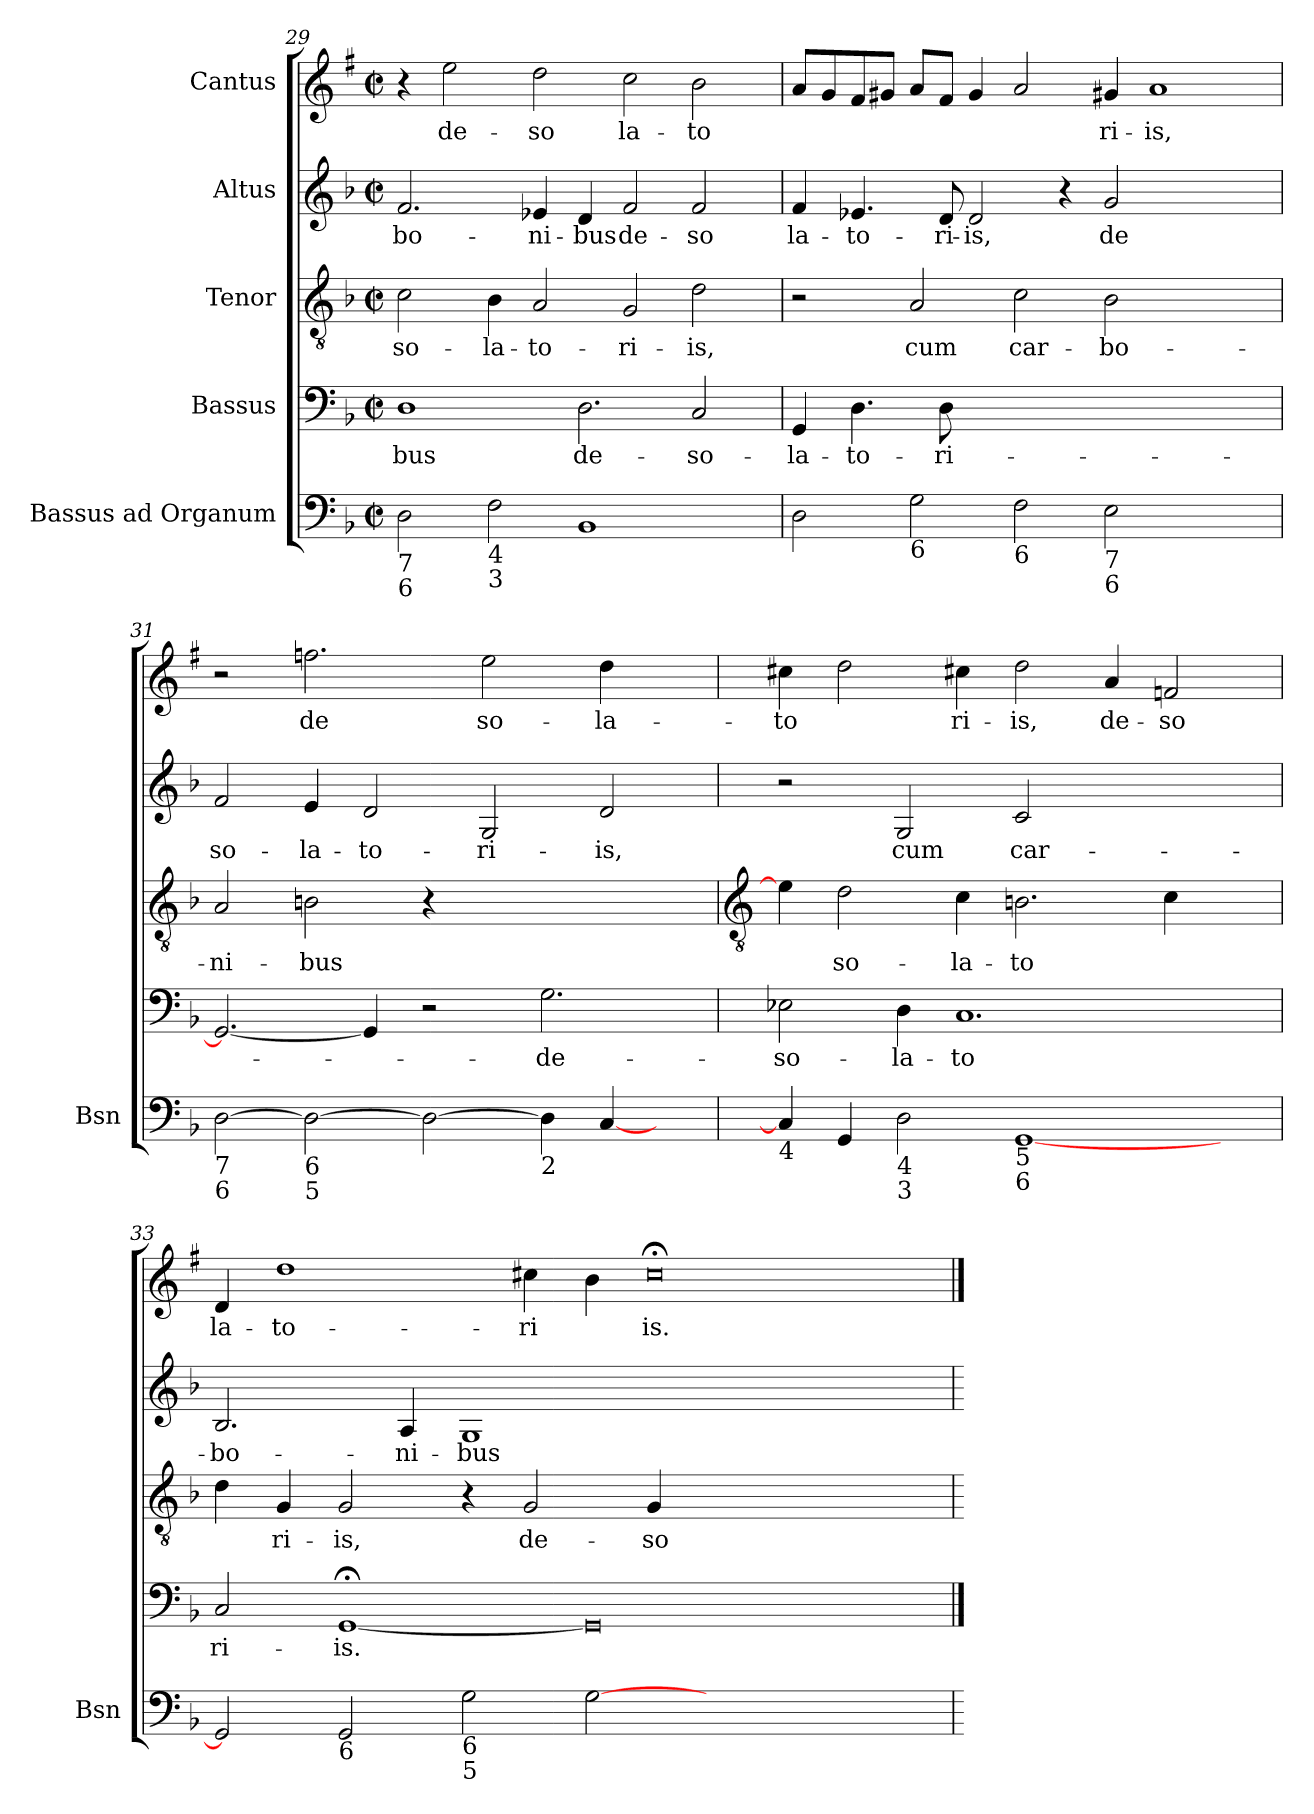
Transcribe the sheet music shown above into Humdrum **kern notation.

**kern	**kern	**text	**kern	**text	**kern	**text	**kern	**text
*part5	*part4	*part4	*part3	*part3	*part2	*part2	*part1	*part1
*staff5	*staff4	*staff4	*staff3	*staff3	*staff2	*staff2	*staff1	*staff1
*I"Bassus ad Organum	*I"Bassus	*	*I"Tenor	*	*I"Altus	*	*I"Cantus	*
*I'Bsn	*	*	*	*	*	*	*	*
*clefF4	*clefF4	*	*clefGv2	*	*clefG2	*	*clefG2	*
*	*	*	*	*	*	*	*ITrd1c2	*
*k[b-]	*k[b-]	*	*k[b-]	*	*k[b-]	*	*k[b-]	*
*F:	*F:	*	*F:	*	*F:	*	*F:	*
*M4/2	*M4/2	*	*M4/2	*	*M4/2	*	*M4/2	*
*met(c|)	*met(c|)	*	*met(c|)	*	*met(c|)	*	*met(c|)	*
=29	=29	=29	=29	=29	=29	=29	=29	=29
!LO:TX:b:t=7	!	!	!	!	!	!	!	!
!LO:TX:b:t=6	!	!	!	!	!	!	!	!
!	!	!LO:LY:b	!	!LO:LY:b	!	!LO:LY:b	!	!
2D	1D	-bus	2c	so-	2.f	-bo-	4r	.
!	!	!	!	!	!	!	!	!LO:LY:b
.	.	.	.	.	.	.	2dd	de-
!LO:TX:b:t=4	!	!	!	!	!	!	!	!
!LO:TX:b:t=3	!	!	!	!	!	!	!	!
!	!	!	!	!LO:LY:b	!	!	!	!
2F	.	.	4B-	-la-	.	.	.	.
!	!	!	!	!LO:LY:b	!	!LO:LY:b	!	!LO:LY:b
.	.	.	2A	-to-	4e-	-ni-	2cc	-so
!	!	!LO:LY:b	!	!	!	!LO:LY:b	!	!
1BB-	2.D	de-	.	.	4d	-bus	.	.
!	!	!	!	!LO:LY:b	!	!LO:LY:b	!	!LO:LY:b
.	.	.	2G	-ri-	2f	de-	2b-	la-
!	!	!LO:LY:b	!	!LO:LY:b	!	!LO:LY:b	!	!LO:LY:b
.	2C	-so-	2d	-is,	2f	-so	2a	-to
4ryy	.	.	.	.	.	.	.	.
=30	=30	=30	=30	=30	=30	=30	=30	=30
!	!	!LO:LY:b	!	!	!	!LO:LY:b	!	!
2D	4GG	-la-	2r	.	4f	la-	8gL	.
.	.	.	.	.	.	.	8f	.
!	!	!LO:LY:b	!	!	!	!LO:LY:b	!	!
.	4.D	-to-	.	.	4.e-X	-to-	8e	.
.	.	.	.	.	.	.	8f#XJ	.
!LO:TX:b:t=6	!	!	!	!	!	!	!	!
!	!	!	!	!LO:LY:b	!	!	!	!
2G	.	.	2A	cum	.	.	8gL	.
!	!	!LO:LY:b	!	!	!	!LO:LY:b	!	!
.	8D	-ri-	.	.	8d	-ri-	8eJ	.
!	!	!LO:LY:b	!	!	!	!LO:LY:b	!	!
.	[1GGyy	-is,	.	.	2d	-is,	4f#	.
!LO:TX:b:t=6	!	!	!	!	!	!	!	!
!	!	!	!	!LO:LY:b	!	!	!	!
2F	.	.	2c	car-	.	.	2g	.
.	.	.	.	.	4r	.	.	.
!LO:TX:b:t=7	!	!	!	!	!	!	!	!
!LO:TX:b:t=6	!	!	!	!	!	!	!	!
!	!	!	!	!LO:LY:b	!	!LO:LY:b	!	!LO:LY:b
2E	.	.	2B-	-bo-	2g	de	4f#X	ri-
!	!	!	!	!	!	!	!	!LO:LY:b
.	1ryy	.	.	.	.	.	1g	-is,
2.ryy	.	.	2.ryy	.	2.ryy	.	.	.
!!LO:LB:g=z
=31	=31	=31	=31	=31	=31	=31	=31	=31
!LO:TX:b:t=7	!	!	!	!	!	!	!	!
!LO:TX:b:t=6	!	!	!	!	!	!	!	!
!	!	!	!	!LO:LY:b	!	!LO:LY:b	!	!
[2D	2.GG_	.	2A	-ni-	2f	so-	2r	.
!LO:TX:b:t=6	!	!	!	!	!	!	!	!
!LO:TX:b:t=5	!	!	!	!	!	!	!	!
!	!	!	!	!LO:LY:b	!	!LO:LY:b	!	!LO:LY:b
2D_	.	.	2Bn	-bus	4e	-la-	2.ee-X	de
!	!	!	!	!	!	!LO:LY:b	!	!
.	4GG]	.	.	.	2d	-to-	.	.
2D_	2r	.	4r	.	.	.	.	.
!	!	!	!	!LO:LY:b	!	!LO:LY:b	!	!LO:LY:b
.	.	.	[4e-Xyy	de	2G	-ri-	2dd	so-
!LO:TX:b:t=2	!	!	!	!	!	!	!	!
!	!	!LO:LY:b	!	!	!	!	!	!
4D]	2.G	de-	2.ryy	.	.	.	.	.
!	!	!	!	!	!	!LO:LY:b	!	!LO:LY:b
[4C	.	.	.	.	2d	-is,	4cc	-la-
4ryy	.	.	.	.	.	.	4ryy	.
!!LO:LB:g=z
=32	=32	=32	=32	=32	=32	=32	=32	=32
*	*	*	*clefGv2	*	*	*	*	*
!LO:TX:b:t=4	!	!	!	!	!	!	!	!
!	!	!LO:LY:b	!	!	!	!	!	!LO:LY:b
4C]	2E-X	-so-	4e-]	.	2r	.	4bn	-to
!	!	!	!	!LO:LY:b	!	!	!	!
4GG	.	.	2d	so-	.	.	2cc	.
!LO:TX:b:t=4	!	!	!	!	!	!	!	!
!LO:TX:b:t=3	!	!	!	!	!	!	!	!
!	!	!LO:LY:b	!	!	!	!LO:LY:b	!	!
2D	4D	-la-	.	.	2G	cum	.	.
!	!	!LO:LY:b	!	!LO:LY:b	!	!	!	!LO:LY:b
.	1.C	-to	4c	-la-	.	.	4bn	ri-
!LO:TX:b:t=5	!	!	!	!	!	!	!	!
!LO:TX:b:t=6	!	!	!	!	!	!	!	!
!	!	!	!	!LO:LY:b	!	!LO:LY:b	!	!LO:LY:b
[1GG	.	.	2.Bn	-to	2c	car-	2cc	-is,
!	!	!	!	!	!	!	!	!LO:LY:b
.	.	.	.	.	2.ryy	.	4g	de-
!	!	!	!	!	!	!	!	!LO:LY:b
.	.	.	4c	.	.	.	2e-X	-so
4ryy	.	.	4ryy	.	.	.	.	.
!!LO:LB:g=z
=33	=33	=33	=33	=33	=33	=33	=33	=33
!	!	!LO:LY:b	!	!	!	!LO:LY:b	!	!LO:LY:b
2GG]	2C	ri-	4d	.	2.B-	-bo-	4c	la-
!	!	!	!	!LO:LY:b	!	!	!	!LO:LY:b
.	.	.	4G	ri-	.	.	1cc	-to-
!LO:TX:b:t=6	!	!	!	!	!	!	!	!
!	!	!LO:LY:b	!	!LO:LY:b	!	!	!	!
2GG	[1GG;<	-is.	2G	-is,	.	.	.	.
!	!	!	!	!	!	!LO:LY:b	!	!
.	.	.	.	.	4A	-ni-	.	.
!LO:TX:b:t=6	!	!	!	!	!	!	!	!
!LO:TX:b:t=5	!	!	!	!	!	!	!	!
!	!	!	!	!	!	!LO:LY:b	!	!
2G	.	.	4r	.	1G	-bus	.	.
!	!	!	!	!LO:LY:b	!	!	!	!LO:LY:b
.	.	.	2G	de-	.	.	4bn	-ri
[2G	0GG]	.	.	.	.	.	4a	.
!	!	!	!	!LO:LY:b	!	!	!	!LO:LY:b
.	.	.	4G	-so-	.	.	0b;<	is.
1..ryy	.	.	1..ryy	.	1..ryy	.	.	.
.	4ryy	.	.	.	.	.	.	.
=	==	==	=	==	=	==	==	==
*-	*-	*-	*-	*-	*-	*-	*-	*-
